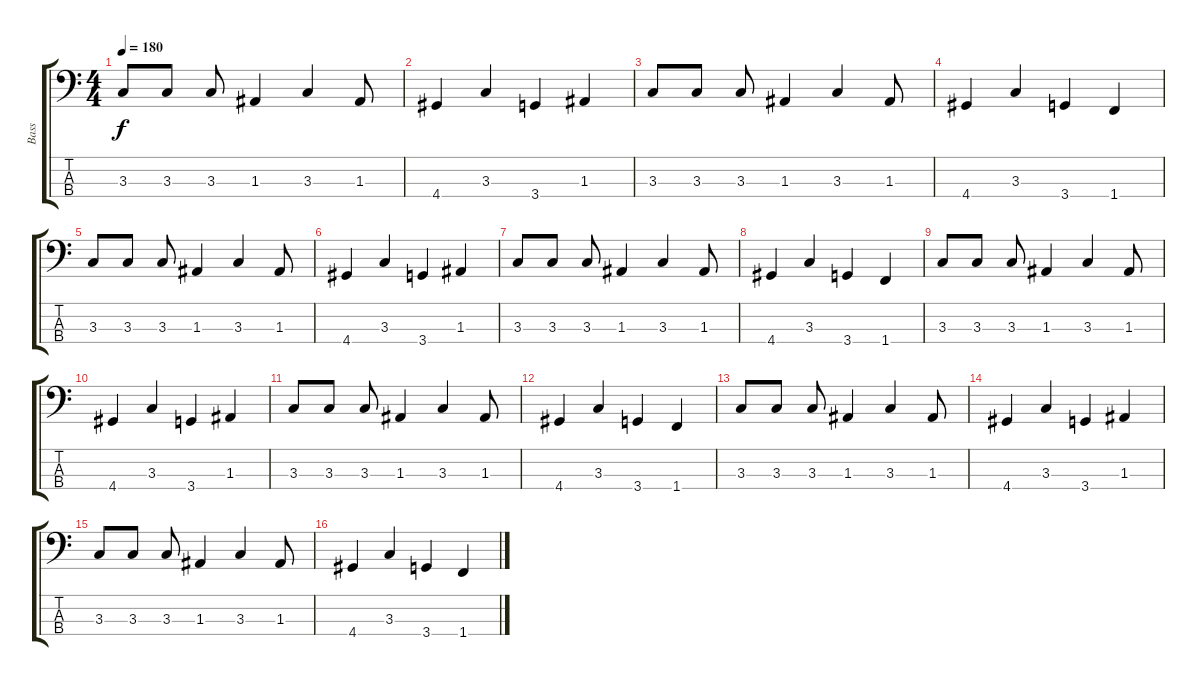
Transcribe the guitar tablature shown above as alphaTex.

\track ("Bass" "Bass") {instrument electricbassfinger}
\staff {score tabs}
\tuning (G2 D2 A1 E1) {hide}
\ts (4 4)
\tempo 180
\clef f4
\ks c
3.3.8{dy f} 3.3.8 3.3.8 1.3.4 3.3.4 1.3.8 |
4.4.4 3.3.4 3.4.4 1.3.4 |
3.3.8 3.3.8 3.3.8 1.3.4 3.3.4 1.3.8 |
4.4.4 3.3.4 3.4.4 1.4.4 |
3.3.8 3.3.8 3.3.8 1.3.4 3.3.4 1.3.8 |
4.4.4 3.3.4 3.4.4 1.3.4 |
3.3.8 3.3.8 3.3.8 1.3.4 3.3.4 1.3.8 |
4.4.4 3.3.4 3.4.4 1.4.4 |
3.3.8 3.3.8 3.3.8 1.3.4 3.3.4 1.3.8 |
4.4.4 3.3.4 3.4.4 1.3.4 |
3.3.8 3.3.8 3.3.8 1.3.4 3.3.4 1.3.8 |
4.4.4 3.3.4 3.4.4 1.4.4 |
3.3.8 3.3.8 3.3.8 1.3.4 3.3.4 1.3.8 |
4.4.4 3.3.4 3.4.4 1.3.4 |
3.3.8 3.3.8 3.3.8 1.3.4 3.3.4 1.3.8 |
4.4.4 3.3.4 3.4.4 1.4.4
